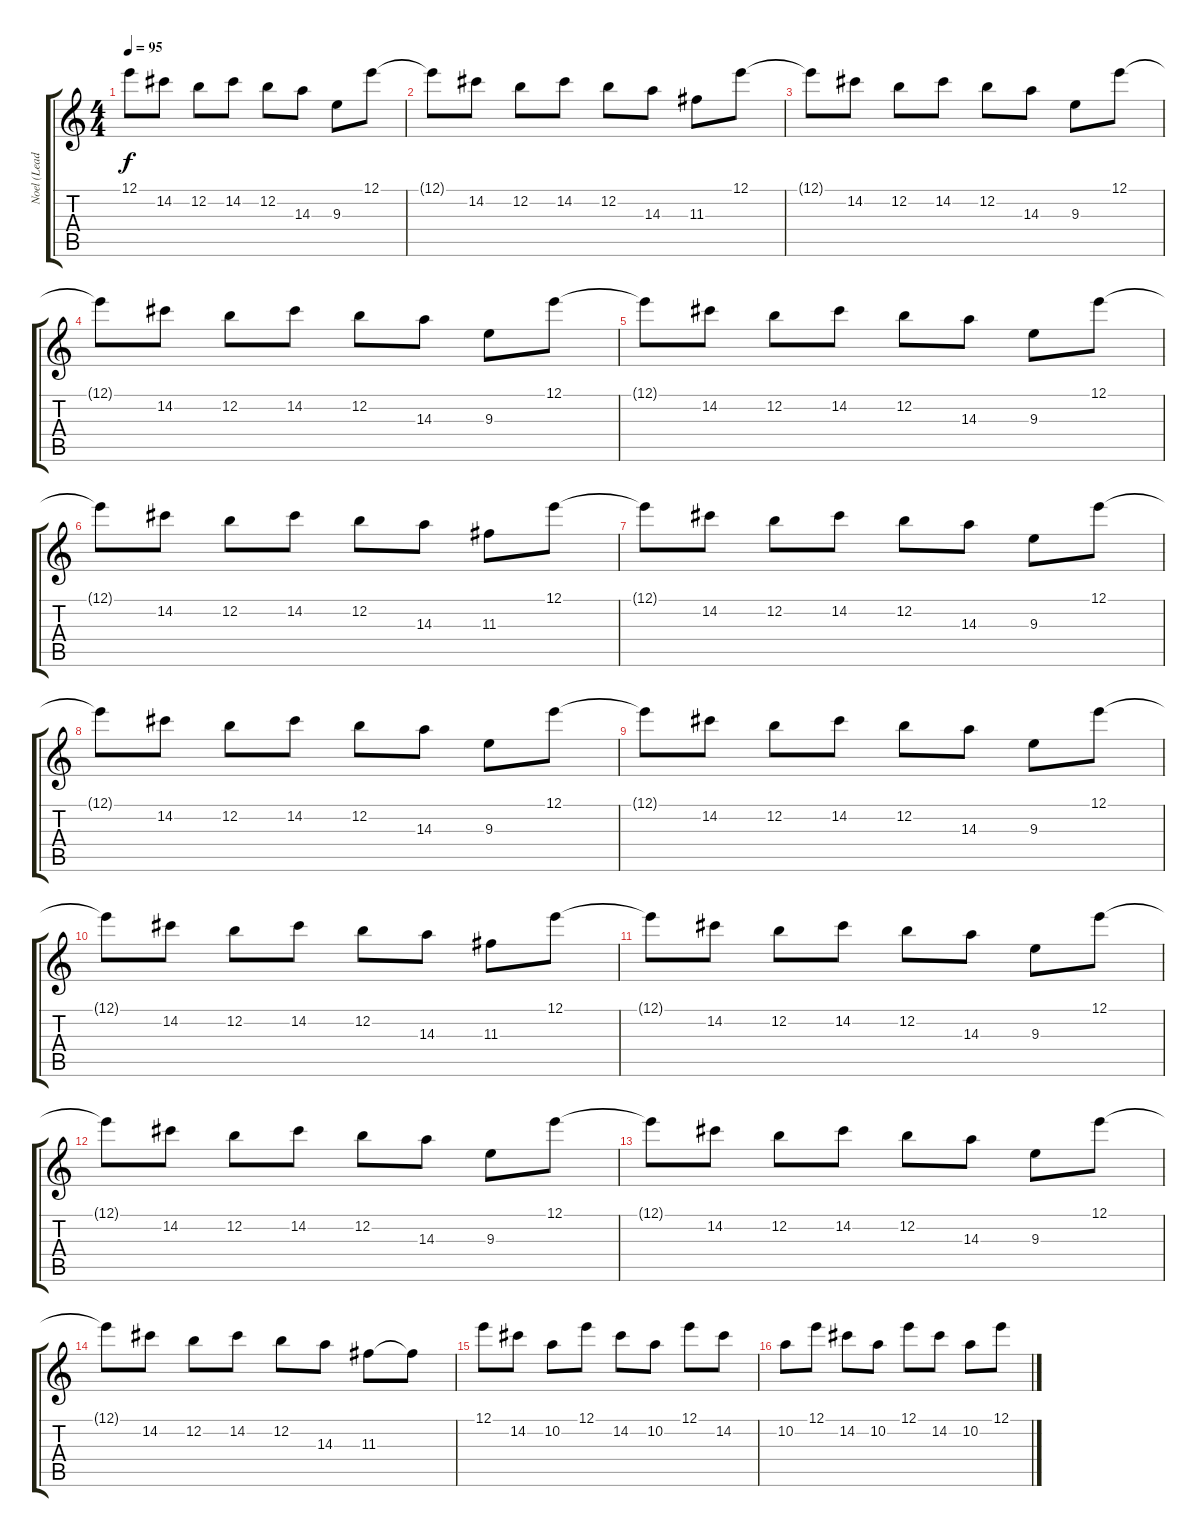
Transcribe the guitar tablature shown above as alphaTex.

\track ("Noel (Lead Guitar)" "Noel (Lead") {instrument overdrivenguitar}
\staff {score tabs}
\tuning (E4 B3 G3 D3 A2 E2) {hide}
\ts (4 4)
\tempo 95
\clef g2
\ks c
12.1{t}.8{dy f} 14.2.8 12.2.8 14.2.8 12.2.8 14.3.8 9.3.8 12.1.8 |
12.1{t}.8 14.2.8 12.2.8 14.2.8 12.2.8 14.3.8 11.3.8 12.1.8 |
12.1{t}.8 14.2.8 12.2.8 14.2.8 12.2.8 14.3.8 9.3.8 12.1.8 |
12.1{t}.8 14.2.8 12.2.8 14.2.8 12.2.8 14.3.8 9.3.8 12.1.8 |
12.1{t}.8 14.2.8 12.2.8 14.2.8 12.2.8 14.3.8 9.3.8 12.1.8 |
12.1{t}.8 14.2.8 12.2.8 14.2.8 12.2.8 14.3.8 11.3.8 12.1.8 |
12.1{t}.8 14.2.8 12.2.8 14.2.8 12.2.8 14.3.8 9.3.8 12.1.8 |
12.1{t}.8 14.2.8 12.2.8 14.2.8 12.2.8 14.3.8 9.3.8 12.1.8 |
12.1{t}.8 14.2.8 12.2.8 14.2.8 12.2.8 14.3.8 9.3.8 12.1.8 |
12.1{t}.8 14.2.8 12.2.8 14.2.8 12.2.8 14.3.8 11.3.8 12.1.8 |
12.1{t}.8 14.2.8 12.2.8 14.2.8 12.2.8 14.3.8 9.3.8 12.1.8 |
12.1{t}.8 14.2.8 12.2.8 14.2.8 12.2.8 14.3.8 9.3.8 12.1.8 |
12.1{t}.8 14.2.8 12.2.8 14.2.8 12.2.8 14.3.8 9.3.8 12.1.8 |
12.1{t}.8 14.2.8 12.2.8 14.2.8 12.2.8 14.3.8 11.3.8 11.3{t}.8 |
12.1.8 14.2.8 10.2.8 12.1.8 14.2.8 10.2.8 12.1.8 14.2.8 |
10.2.8 12.1.8 14.2.8 10.2.8 12.1.8 14.2.8 10.2.8 12.1.8
